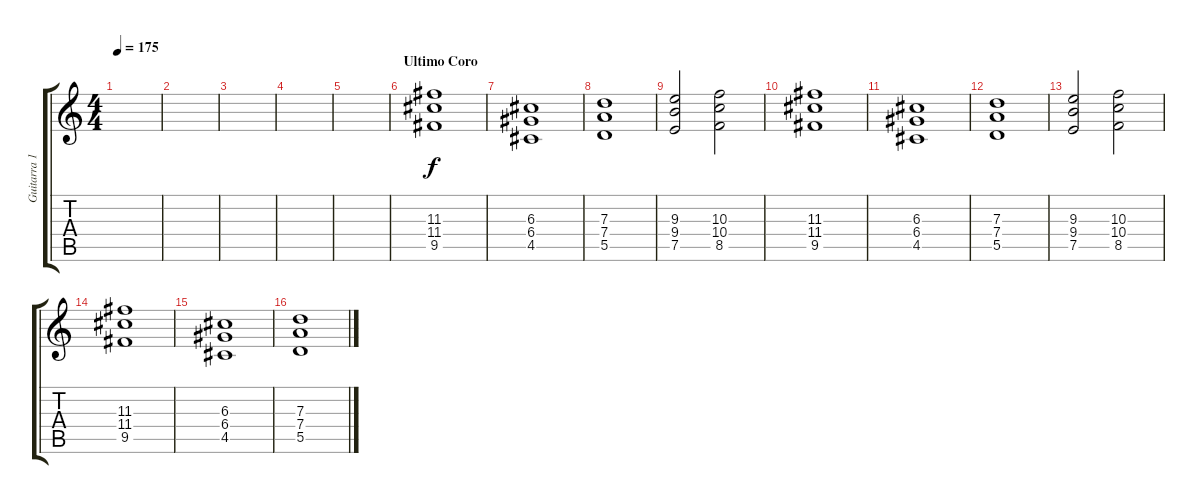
\track ("Guitarra 1" "Guitarra 1") {instrument overdrivenguitar}
\staff {score tabs}
\tuning (E4 B3 G3 D3 A2 E2) {hide}
\ts (4 4)
\tempo 175
\clef g2
\ks c
|
|
|
|
|
\section ("" "Ultimo Coro")
(11.3 11.4 9.5).1 |
(6.3 6.4 4.5).1 |
(7.3 7.4 5.5).1 |
(9.3 9.4 7.5).2 (10.3 10.4 8.5).2 |
(11.3 11.4 9.5).1 |
(6.3 6.4 4.5).1 |
(7.3 7.4 5.5).1 |
(9.3 9.4 7.5).2 (10.3 10.4 8.5).2 |
(11.3 11.4 9.5).1 |
(6.3 6.4 4.5).1 |
(7.3 7.4 5.5).1
